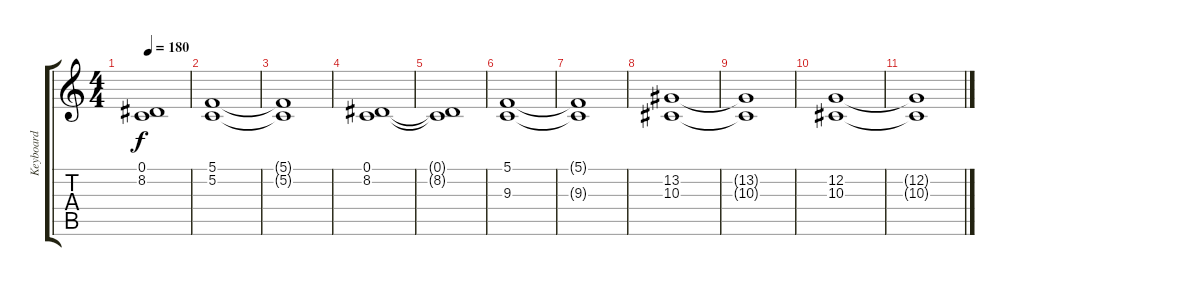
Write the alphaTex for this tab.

\track ("Keyboard" "Keyboard") {instrument lead2sawtooth}
\staff {score tabs}
\tuning (C4 G3 Eb3 Bb2 F2 C2) {hide}
\ts (4 4)
\tempo 180
\clef g2
\ks c
(0.1{t} 8.2{t}).1{dy f} |
(5.1 5.2).1 |
(5.1{t} 5.2{t}).1 |
(0.1 8.2).1 |
(0.1{t} 8.2{t}).1 |
(5.1 9.3).1 |
(5.1{t} 9.3{t}).1 |
(13.2 10.3).1 |
(13.2{t} 10.3{t}).1 |
(12.2 10.3).1 |
(12.2{t} 10.3{t}).1
